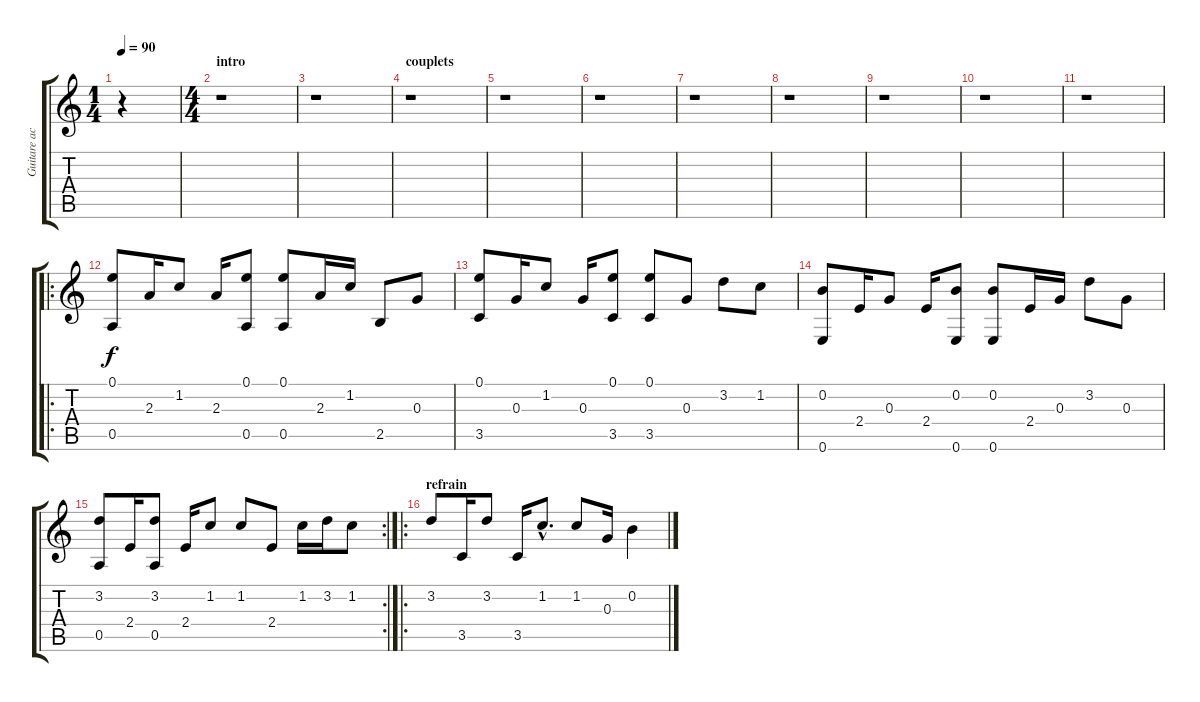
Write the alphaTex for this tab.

\track ("Guitare acoustique" "Guitare ac") {instrument acousticguitarsteel}
\staff {score tabs}
\tuning (E4 B3 G3 D3 A2 E2) {hide}
\ts (1 4)
\tempo 90
\clef g2
\ks c
r.4{dy f instrument acousticguitarsteel} |
\ts (4 4)
\section ("" "intro")
r.1 |
r.1 |
\section ("" "couplets")
r.1 |
r.1 |
r.1 |
r.1 |
r.1 |
r.1 |
r.1 |
r.1 |
\ro
(0.1 0.5).8 2.3.16 1.2.8 2.3.16 (0.1 0.5).8 (0.1 0.5).8 2.3.16 1.2.16 2.5.8 0.3.8 |
(0.1 3.5).8 0.3.16 1.2.8 0.3.16 (0.1 3.5).8 (0.1 3.5).8 0.3.8 3.2.8 1.2.8 |
(0.2 0.6).8 2.4.16 0.3.8 2.4.16 (0.2 0.6).8 (0.2 0.6).8 2.4.16 0.3.16 3.2.8 0.3.8 |
\rc 2
(3.2 0.5).8 2.4.16 (3.2 0.5).8 2.4.16 1.2.8 1.2.8 2.4.8 1.2.16 3.2.16 1.2.8 |
\ro
\section ("" "refrain")
3.2.8 3.5.16 3.2.8 3.5.16 1.2{hac}.8{d} 1.2.8 0.3.16 0.2.4
